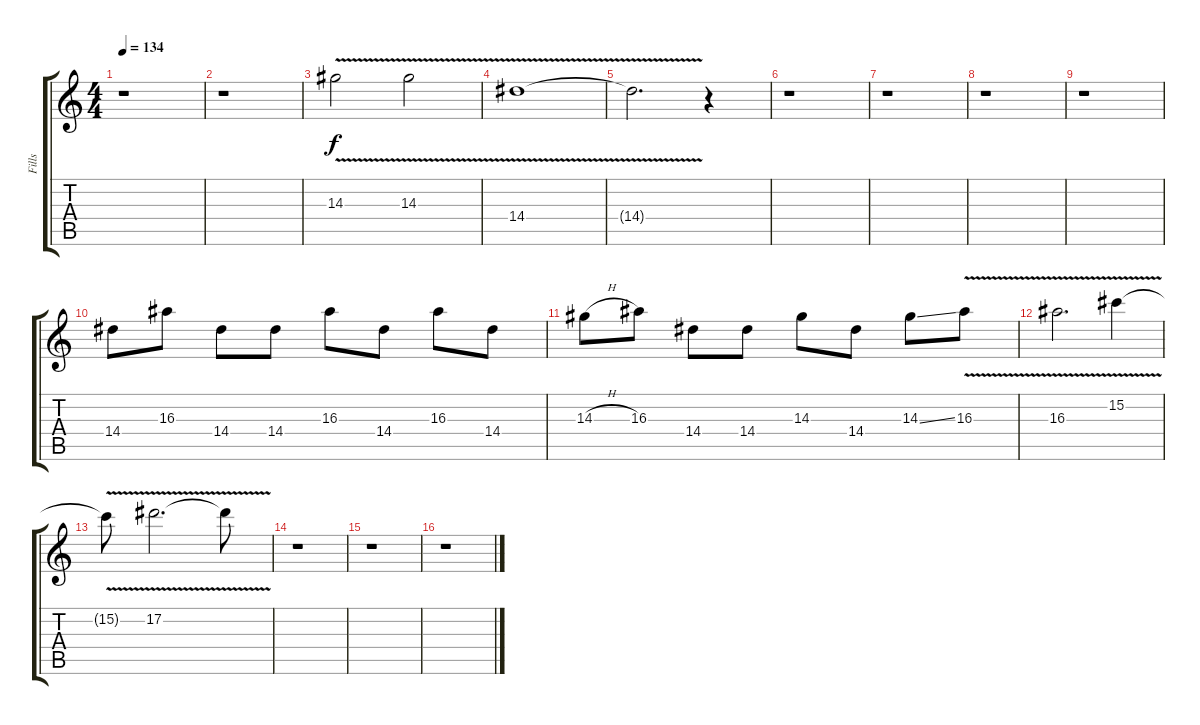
\track ("Fills" "Fills") {instrument distortionguitar}
\staff {score tabs}
\tuning (Eb4 Bb3 Gb3 Db3 Ab2 Eb2) {hide}
\ts (4 4)
\tempo 134
\clef g2
\ks c
r.1{dy f} |
r.1 |
14.3{v}.2 14.3{v}.2 |
14.4{v}.1 |
14.4{t}.2{d} r.4 |
r.1 |
r.1 |
r.1 |
r.1 |
14.4.8 16.3.8 14.4.8 14.4.8 16.3.8 14.4.8 16.3.8 14.4.8 |
14.3{h}.8 16.3.8 14.4.8 14.4.8 14.3.8 14.4.8 14.3{ss}.8 16.3{v}.8 |
16.3{v}.2{d} 15.2{v}.4 |
15.2{t}.8 17.2{v}.2{d} 17.2{t}.8 |
r.1 |
r.1 |
r.1
